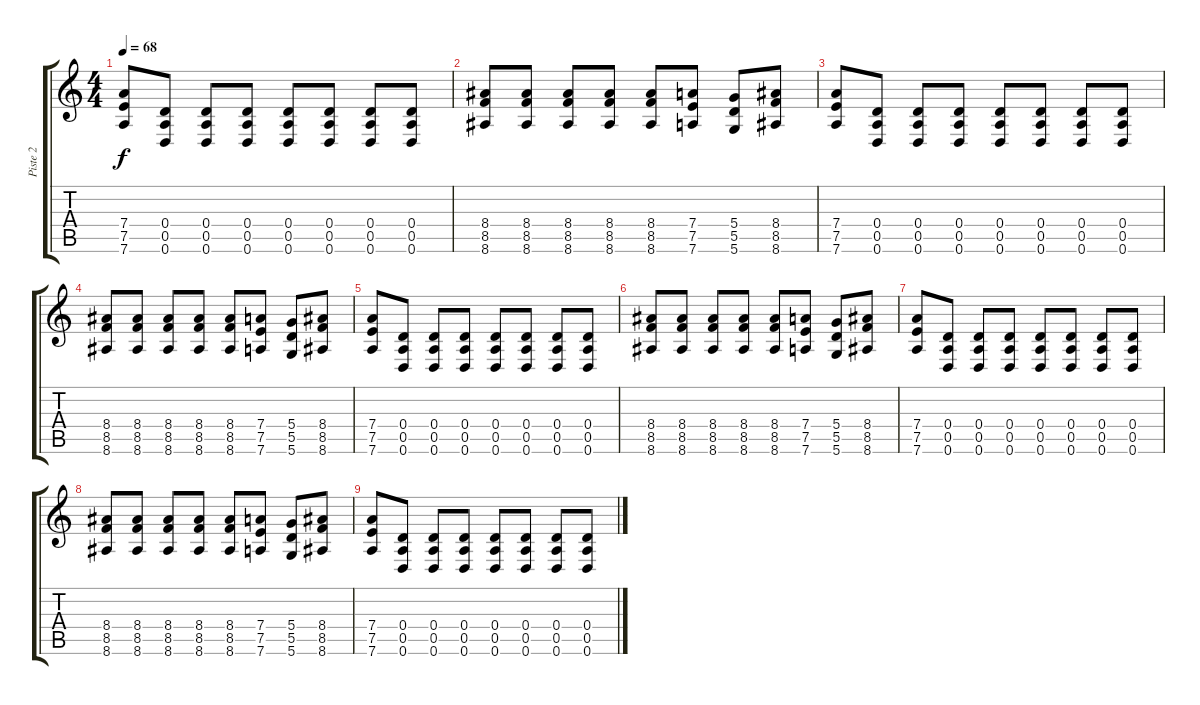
\track ("Piste 2" "Piste 2") {instrument distortionguitar}
\staff {score tabs}
\tuning (E4 B3 G3 D3 A2 D2) {hide}
\ts (4 4)
\tempo 68
\clef g2
\ks c
(7.4 7.5 7.6).8{dy f} (0.4 0.5 0.6).8 (0.4 0.5 0.6).8 (0.4 0.5 0.6).8 (0.4 0.5 0.6).8 (0.4 0.5 0.6).8 (0.4 0.5 0.6).8 (0.4 0.5 0.6).8 |
(8.4 8.5 8.6).8 (8.4 8.5 8.6).8 (8.4 8.5 8.6).8 (8.4 8.5 8.6).8 (8.4 8.5 8.6).8 (7.4 7.5 7.6).8 (5.4 5.5 5.6).8 (8.4 8.5 8.6).8 |
(7.4 7.5 7.6).8 (0.4 0.5 0.6).8 (0.4 0.5 0.6).8 (0.4 0.5 0.6).8 (0.4 0.5 0.6).8 (0.4 0.5 0.6).8 (0.4 0.5 0.6).8 (0.4 0.5 0.6).8 |
(8.4 8.5 8.6).8 (8.4 8.5 8.6).8 (8.4 8.5 8.6).8 (8.4 8.5 8.6).8 (8.4 8.5 8.6).8 (7.4 7.5 7.6).8 (5.4 5.5 5.6).8 (8.4 8.5 8.6).8 |
(7.4 7.5 7.6).8 (0.4 0.5 0.6).8 (0.4 0.5 0.6).8 (0.4 0.5 0.6).8 (0.4 0.5 0.6).8 (0.4 0.5 0.6).8 (0.4 0.5 0.6).8 (0.4 0.5 0.6).8 |
(8.4 8.5 8.6).8{volume 1} (8.4 8.5 8.6).8 (8.4 8.5 8.6).8 (8.4 8.5 8.6).8 (8.4 8.5 8.6).8 (7.4 7.5 7.6).8 (5.4 5.5 5.6).8 (8.4 8.5 8.6).8 |
(7.4 7.5 7.6).8 (0.4 0.5 0.6).8 (0.4 0.5 0.6).8 (0.4 0.5 0.6).8 (0.4 0.5 0.6).8 (0.4 0.5 0.6).8 (0.4 0.5 0.6).8 (0.4 0.5 0.6).8 |
(8.4 8.5 8.6).8 (8.4 8.5 8.6).8 (8.4 8.5 8.6).8 (8.4 8.5 8.6).8 (8.4 8.5 8.6).8 (7.4 7.5 7.6).8 (5.4 5.5 5.6).8 (8.4 8.5 8.6).8 |
(7.4 7.5 7.6).8 (0.4 0.5 0.6).8 (0.4 0.5 0.6).8 (0.4 0.5 0.6).8 (0.4 0.5 0.6).8 (0.4 0.5 0.6).8 (0.4 0.5 0.6).8 (0.4 0.5 0.6).8
